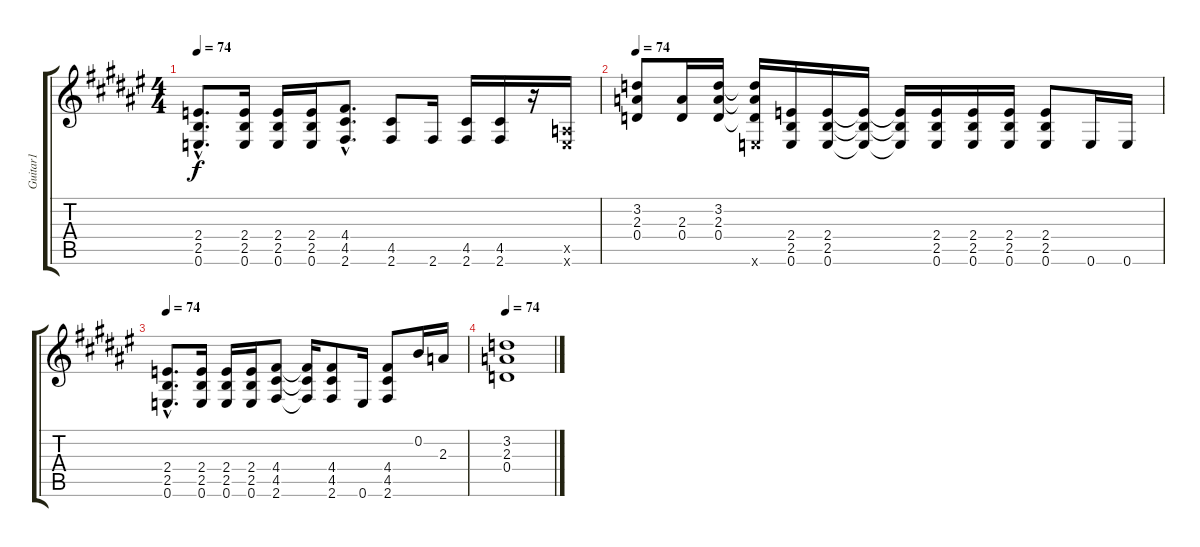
\track ("Guitar1" "Guitar1") {instrument electricguitarclean}
\staff {score tabs}
\tuning (E4 B3 G3 D3 A2 E2) {hide}
\ts (4 4)
\tempo 74
\clef g2
\ks f#
(2.4{hac} 2.5{hac} 0.6{hac}).8{d dy f} (2.4 2.5 0.6).16 (2.4 2.5 0.6).16 (2.4 2.5 0.6).16 (4.4{hac} 4.5{hac} 2.6{hac}).8{d} (4.5 2.6).8 2.6.16 (4.5 2.6).16 (4.5 2.6).16 r.16 (0.5{x} 0.6{x}).16 |
\tempo 74
(3.2 2.3 0.4).8 (2.3 0.4).16 (3.2 2.3 0.4).16 (3.2{t} 2.3{t} 0.4{t} 0.6{x}).16 (2.4 2.5 0.6).16 (2.4 2.5 0.6).16 (2.4{t} 2.5{t} 0.6{t}).16 (2.4{t} 2.5{t} 0.6{t}).16 (2.4 2.5 0.6).16 (2.4 2.5 0.6).16 (2.4 2.5 0.6).16 (2.4 2.5 0.6).8 0.6.16 0.6.16 |
\tempo 74
(2.4{hac} 2.5{hac} 0.6{hac}).8{d} (2.4 2.5 0.6).16 (2.4 2.5 0.6).16 (2.4 2.5 0.6).16 (4.4 4.5 2.6).8 (4.4{t} 4.5{t} 2.6{t}).16 (4.4 4.5 2.6).8 0.6.16 (4.4 4.5 2.6).8 0.2.16 2.3.16 |
\tempo 74
(3.2 2.3 0.4).1
